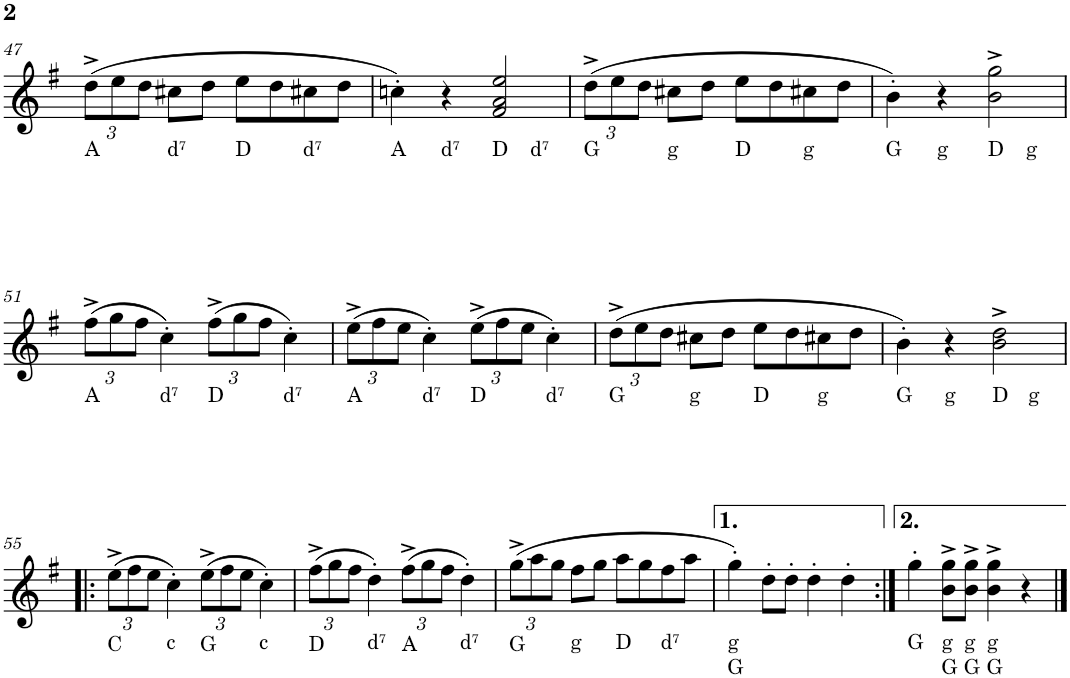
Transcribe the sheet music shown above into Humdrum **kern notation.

**kern	**kern	**kern
*part1	*part1	*part1
*staff3	*staff2	*staff1
*I"Accordion	*	*
*I'Acc.	*	*
!!LO:PB:g=z
*clefF4	*clefF4	*clefG2
*k[f#]	*k[f#]	*k[f#]
*M2/2	*M2/2	*M2/2
*met(c|)	*met(c|)	*met(c|)
*	*	*Xbrackettup
=47	=47	=47
*	*	*^
!	!	!LO:TX:b:t=A	!
!LO:TX:b:t=A	!	!	!
4AA	4AA	(12dd^\L	4ryy
.	.	12ee\	.
.	.	12dd\J	.
!	!	!LO:TX:b:t=d⁷	!
!LO:TX:b:t=d⁷	!	!	!
4F# 4c 4d	4d	8cc#X\L	4ryy
.	.	8dd\J	.
!	!	!LO:TX:b:t=D	!
!LO:TX:b:t=D	!	!	!
4D	4D	8ee\L	4ryy
.	.	8dd\	.
!	!	!LO:TX:b:t=d⁷	!
!LO:TX:b:t=d⁷	!	!	!
4F# 4c 4d	4d	8cc#X\	4ryy
.	.	8dd\J	.
=48	=48	=48	=48
!	!	!LO:TX:b:t=A	!
!LO:TX:b:t=A	!	!	!
4AA	4AA	4ccn'\)	4ryy
!	!	!LO:TX:b:t=d⁷	!
!LO:TX:b:t=d⁷	!	!	!
4F# 4c 4d	4d	4r	4ryy
!	!	!LO:TX:b:t=D	!
!LO:TX:b:t=D	!	!	!
4D	4D	2f#/ 2a/ 2ee/	4ryy
!	!	!	!LO:TX:b:t=d⁷
!LO:TX:b:t=d⁷	!	!	!
4F# 4c 4d	4d	.	4ryy
=49	=49	=49	=49
!	!	!LO:TX:b:t=G	!
!LO:TX:b:t=G	!	!	!
4GG	4GG	(12dd^\L	4ryy
.	.	12ee\	.
.	.	12dd\J	.
!	!	!LO:TX:b:t=g	!
!LO:TX:b:t=g	!	!	!
4G 4B 4d	4G	8cc#X\L	4ryy
.	.	8dd\J	.
!	!	!LO:TX:b:t=D	!
!LO:TX:b:t=D	!	!	!
4D	4D	8ee\L	4ryy
.	.	8dd\	.
!	!	!LO:TX:b:t=g	!
!LO:TX:b:t=g	!	!	!
4G 4B 4d	4G	8cc#X\	4ryy
.	.	8dd\J	.
=50	=50	=50	=50
!	!	!LO:TX:b:t=G	!
!LO:TX:b:t=G	!	!	!
4GG	4GG	4b'\)	4ryy
!	!	!LO:TX:b:t=g	!
!LO:TX:b:t=g	!	!	!
4G 4B 4d	4G	4r	4ryy
!	!	!LO:TX:b:t=D	!
!LO:TX:b:t=D	!	!	!
4D	4D	2b\^ 2gg\^	4ryy
!	!	!	!LO:TX:b:t=g
!LO:TX:b:t=g	!	!	!
4G 4B 4d	4G	.	4ryy
!!LO:LB:g=z	!!
=51	=51	=51	=51
!	!	!LO:TX:b:t=A	!
!LO:TX:b:t=A	!	!	!
4AA	4AA	(12ff#^\L	4ryy
.	.	12gg\	.
.	.	12ff#\J	.
!	!	!LO:TX:b:t=d⁷	!
!LO:TX:b:t=d⁷	!	!	!
4F# 4c 4d	4d	4cc'\)	4ryy
!	!	!LO:TX:b:t=D	!
!LO:TX:b:t=D	!	!	!
4D	4D	(12ff#^\L	4ryy
.	.	12gg\	.
.	.	12ff#\J	.
!	!	!LO:TX:b:t=d⁷	!
!LO:TX:b:t=d⁷	!	!	!
4F# 4c 4d	4d	4cc'\)	4ryy
=52	=52	=52	=52
!	!	!LO:TX:b:t=A	!
!LO:TX:b:t=A	!	!	!
4AA	4AA	(12ee^\L	4ryy
.	.	12ff#\	.
.	.	12ee\J	.
!	!	!LO:TX:b:t=d⁷	!
!LO:TX:b:t=d⁷	!	!	!
4F# 4c 4d	4d	4cc'\)	4ryy
!	!	!LO:TX:b:t=D	!
!LO:TX:b:t=D	!	!	!
4D	4D	(12ee^\L	4ryy
.	.	12ff#\	.
.	.	12ee\J	.
!	!	!LO:TX:b:t=d⁷	!
!LO:TX:b:t=d⁷	!	!	!
4F# 4c 4d	4d	4cc'\)	4ryy
=53	=53	=53	=53
!	!	!LO:TX:b:t=G	!
!LO:TX:b:t=G	!	!	!
4GG	4GG	(12dd^\L	4ryy
.	.	12ee\	.
.	.	12dd\J	.
!	!	!LO:TX:b:t=g	!
!LO:TX:b:t=g	!	!	!
4G 4B 4d	4G	8cc#X\L	4ryy
.	.	8dd\J	.
!	!	!LO:TX:b:t=D	!
!LO:TX:b:t=D	!	!	!
4D	4D	8ee\L	4ryy
.	.	8dd\	.
!	!	!LO:TX:b:t=g	!
!LO:TX:b:t=g	!	!	!
4G 4B 4d	4G	8cc#X\	4ryy
.	.	8dd\J	.
=54	=54	=54	=54
!	!	!LO:TX:b:t=G	!
!LO:TX:b:t=G	!	!	!
4GG	4GG	4b'\)	4ryy
!	!	!LO:TX:b:t=g	!
!LO:TX:b:t=g	!	!	!
4G 4B 4d	4G	4r	4ryy
!	!	!LO:TX:b:t=D	!
!LO:TX:b:t=D	!	!	!
4D	4D	2b\^ 2dd\^	4ryy
!	!	!	!LO:TX:b:t=g
!LO:TX:b:t=g	!	!	!
4G 4B 4d	4G	.	4ryy
!!LO:LB:g=z	!!
=55!|:	=55!|:	=55!|:	=55!|:
!	!	!LO:TX:b:t=C	!
!LO:TX:b:t=C	!	!	!
4C	4C	(12ee^\L	4ryy
.	.	12ff#\	.
.	.	12ee\J	.
!	!	!LO:TX:b:t=c	!
!LO:TX:b:t=c	!	!	!
4E 4G 4c	4c	4cc'\)	4ryy
!	!	!LO:TX:b:t=G	!
!LO:TX:b:t=G	!	!	!
4GG	4GG	(12ee^\L	4ryy
.	.	12ff#\	.
.	.	12ee\J	.
!	!	!LO:TX:b:t=c	!
!LO:TX:b:t=c	!	!	!
4E 4G 4c	4c	4cc'\)	4ryy
=56	=56	=56	=56
!	!	!LO:TX:b:t=D	!
!LO:TX:b:t=D	!	!	!
4D	4D	(12ff#^\L	4ryy
.	.	12gg\	.
.	.	12ff#\J	.
!	!	!LO:TX:b:t=d⁷	!
!LO:TX:b:t=d⁷	!	!	!
4F# 4c 4d	4d	4dd'\)	4ryy
!	!	!LO:TX:b:t=A	!
!LO:TX:b:t=A	!	!	!
4AA	4AA	(12ff#^\L	4ryy
.	.	12gg\	.
.	.	12ff#\J	.
!	!	!LO:TX:b:t=d⁷	!
!LO:TX:b:t=d⁷	!	!	!
4F# 4c 4d	4d	4dd'\)	4ryy
=57	=57	=57	=57
!	!	!LO:TX:b:t=G	!
!LO:TX:b:t=G	!	!	!
4GG	4GG	(12gg^\L	4ryy
.	.	12aa\	.
.	.	12gg\J	.
!	!	!LO:TX:b:t=g	!
!LO:TX:b:t=g	!	!	!
4G 4B 4d	4G	8ff#\L	4ryy
.	.	8gg\J	.
!	!	!LO:TX:b:t=D	!
!LO:TX:b:t=D	!	!	!
4D	4D	8aa\L	4ryy
.	.	8gg\	.
!	!	!LO:TX:b:t=d⁷	!
!LO:TX:b:t=d⁷	!	!	!
4F# 4c 4d	4d	8ff#\	4ryy
.	.	8aa\J	.
=58	=58	=58	=58
!	!	!LO:TX:b:t=g	!
!	!	!LO:TX:b:t=G	!
!LO:TX:b:t=g	!	!	!
!LO:TX:b:t=G	!	!	!
4GG> 4G> 4B> 4d>	4GG> 4G>	4gg'\)	4ryy
4r	4r	8dd'\L	4ryy
.	.	8dd'\J	.
2r	2r	4dd'\	2ryy
.	.	4dd'\	.
=59:|!	=59:|!	=59:|!	=59:|!
!	!	!LO:TX:b:t=G	!
!LO:TX:b:t=G	!	!	!
4GG	4GG	4gg'\	4ryy
!	!	!LO:TX:b:t=g	!
!	!	!LO:TX:b:t=G	!
!LO:TX:b:t=g	!	!	!
!LO:TX:b:t=G	!	!	!
8GG>\ 8G>\ 8B>\ 8d>\L	8GG>/ 8G>/L	8b\^ 8gg\^L	8ryy
!	!	!LO:TX:b:t=g	!
!	!	!LO:TX:b:t=G	!
!LO:TX:b:t=g	!	!	!
!LO:TX:b:t=G	!	!	!
8GG>\ 8G>\ 8B>\ 8d>\J	8GG>/ 8G>/J	8b\^ 8gg\^J	8ryy
!	!	!LO:TX:b:t=g	!
!	!	!LO:TX:b:t=G	!
!LO:TX:b:t=g	!	!	!
!LO:TX:b:t=G	!	!	!
4GG> 4G> 4B> 4d>	4GG> 4G>	4b\^ 4gg\^	4ryy
4r	4r	4r	4ryy
*	*	*v	*v
==	==	==
*-	*-	*-
